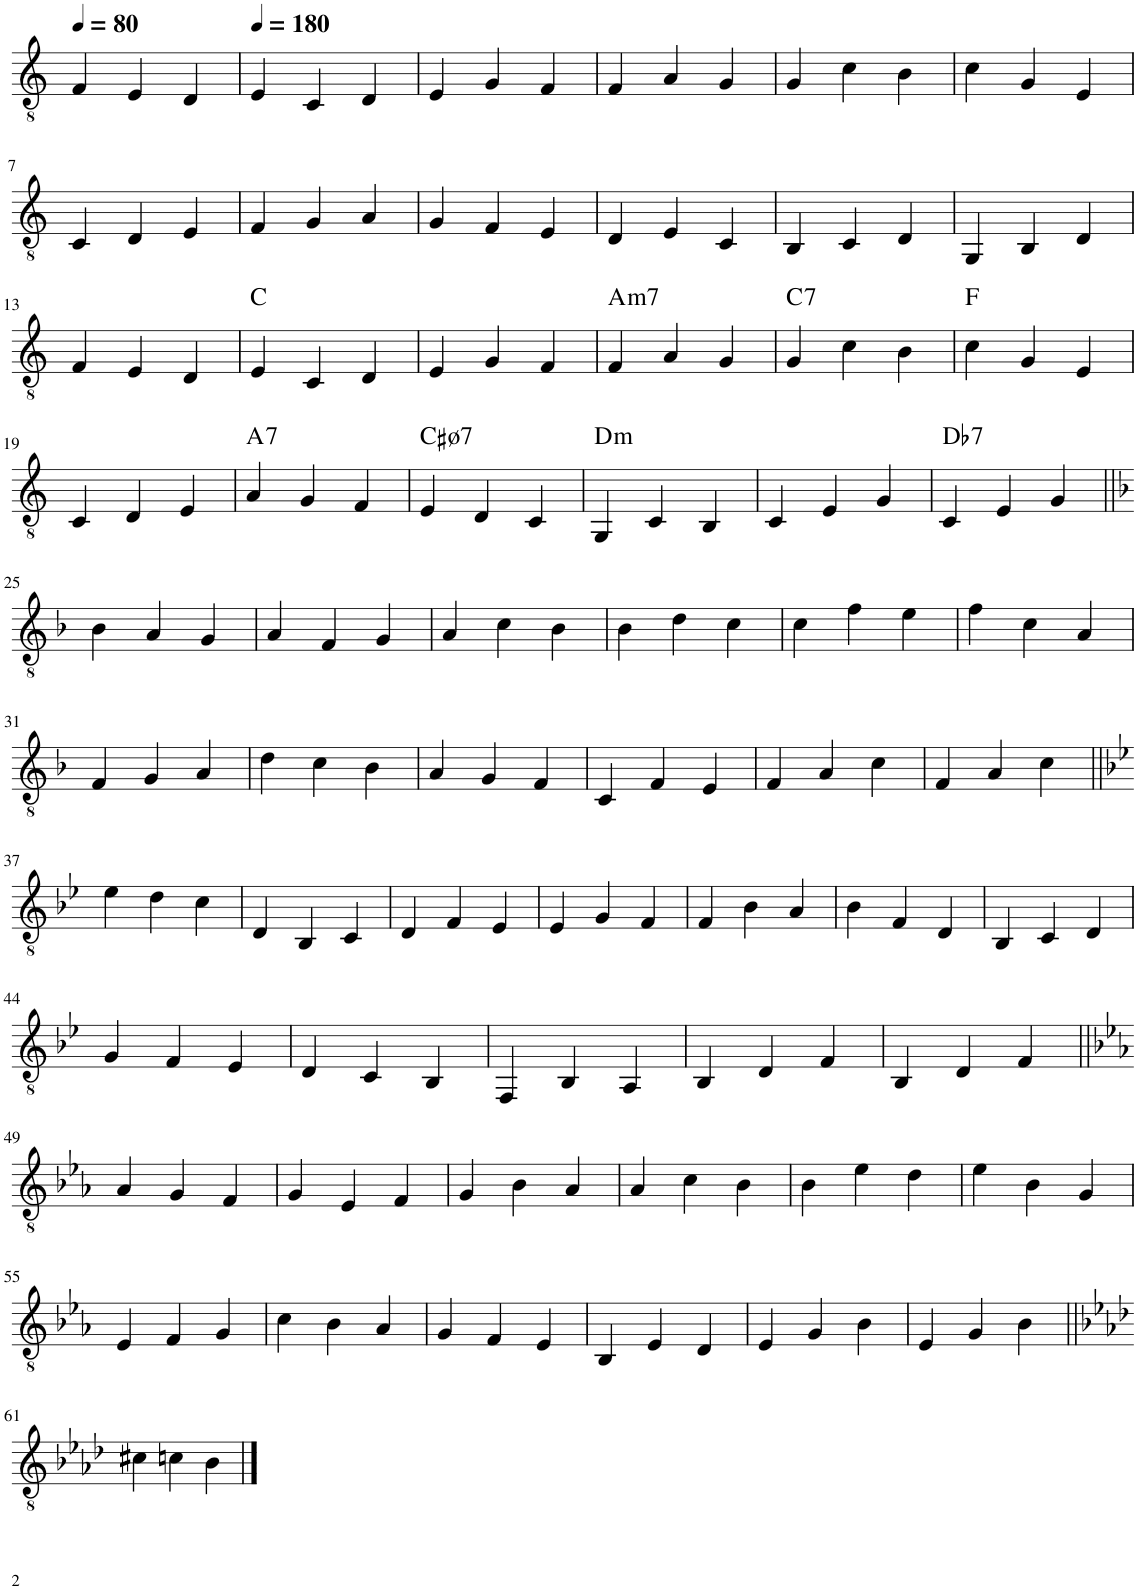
**kern	**harte
*part1	*part1
*staff1	*
*I"Guitar	*
*I'Guit.	*
!!LO:PB:g=z
*clefGv2	*
*k[]	*
*M3/4	*
*MM80	*
=1	=1
4F/	.
4E/	.
4D/	.
=2	=2
*MM180	*
4E/	.
4C/	.
4D/	.
=3	=3
4E/	.
4G/	.
4F/	.
=4	=4
4F/	.
4A/	.
4G/	.
=5	=5
4G/	.
4c\	.
4B\	.
=6	=6
4c\	.
4G/	.
4E/	.
!!LO:LB:g=z
=7	=7
4C/	.
4D/	.
4E/	.
=8	=8
4F/	.
4G/	.
4A/	.
=9	=9
4G/	.
4F/	.
4E/	.
=10	=10
4D/	.
4E/	.
4C/	.
=11	=11
4BB/	.
4C/	.
4D/	.
=12	=12
4GG/	.
4BB/	.
4D/	.
!!LO:LB:g=z
=13	=13
4F/	.
4E/	.
4D/	.
=14	=14
4E/	C:maj
4C/	.
4D/	.
=15	=15
4E/	.
4G/	.
4F/	.
=16	=16
!	!LO:H:kt=m7
4F/	A:min7
4A/	.
4G/	.
=17	=17
!	!LO:H:kt=7
4G/	C:7
4c\	.
4B\	.
=18	=18
4c\	F:maj
4G/	.
4E/	.
!!LO:LB:g=z
=19	=19
4C/	.
4D/	.
4E/	.
=20	=20
!	!LO:H:kt=7
4A/	A:7
4G/	.
4F/	.
=21	=21
!	!LO:H:kt=7
4E/	C#:hdim7
4D/	.
4C/	.
=22	=22
!	!LO:H:kt=m
4GG/	D:min
4C/	.
4BB/	.
=23	=23
4C/	.
4E/	.
4G/	.
=24	=24
!	!LO:H:kt=7
4C/	Db:7
4E/	.
4G/	.
!!LO:LB:g=z
=25||	=25||
*k[b-]	*
4B-\	.
4A/	.
4G/	.
=26	=26
4A/	.
4F/	.
4G/	.
=27	=27
4A/	.
4c\	.
4B-\	.
=28	=28
4B-\	.
4d\	.
4c\	.
=29	=29
4c\	.
4f\	.
4e\	.
=30	=30
4f\	.
4c\	.
4A/	.
!!LO:LB:g=z
=31	=31
4F/	.
4G/	.
4A/	.
=32	=32
4d\	.
4c\	.
4B-\	.
=33	=33
4A/	.
4G/	.
4F/	.
=34	=34
4C/	.
4F/	.
4E/	.
=35	=35
4F/	.
4A/	.
4c\	.
=36	=36
4F/	.
4A/	.
4c\	.
!!LO:LB:g=z
=37||	=37||
*k[b-e-]	*
4e-\	.
4d\	.
4c\	.
=38	=38
4D/	.
4BB-/	.
4C/	.
=39	=39
4D/	.
4F/	.
4E-/	.
=40	=40
4E-/	.
4G/	.
4F/	.
=41	=41
4F/	.
4B-\	.
4A/	.
=42	=42
4B-\	.
4F/	.
4D/	.
=43	=43
4BB-/	.
4C/	.
4D/	.
!!LO:LB:g=z
=44	=44
4G/	.
4F/	.
4E-/	.
=45	=45
4D/	.
4C/	.
4BB-/	.
=46	=46
4FF/	.
4BB-/	.
4AA/	.
=47	=47
4BB-/	.
4D/	.
4F/	.
=48	=48
4BB-/	.
4D/	.
4F/	.
!!LO:LB:g=z
=49||	=49||
*k[b-e-a-]	*
4A-/	.
4G/	.
4F/	.
=50	=50
4G/	.
4E-/	.
4F/	.
=51	=51
4G/	.
4B-\	.
4A-/	.
=52	=52
4A-/	.
4c\	.
4B-\	.
=53	=53
4B-\	.
4e-\	.
4d\	.
=54	=54
4e-\	.
4B-\	.
4G/	.
!!LO:LB:g=z
=55	=55
4E-/	.
4F/	.
4G/	.
=56	=56
4c\	.
4B-\	.
4A-/	.
=57	=57
4G/	.
4F/	.
4E-/	.
=58	=58
4BB-/	.
4E-/	.
4D/	.
=59	=59
4E-/	.
4G/	.
4B-\	.
=60	=60
4E-/	.
4G/	.
4B-\	.
!!LO:LB:g=z
=61||	=61||
*k[b-e-a-d-]	*
4c#X\	.
4cn\	.
4B-\	.
==	==
*-	*-
